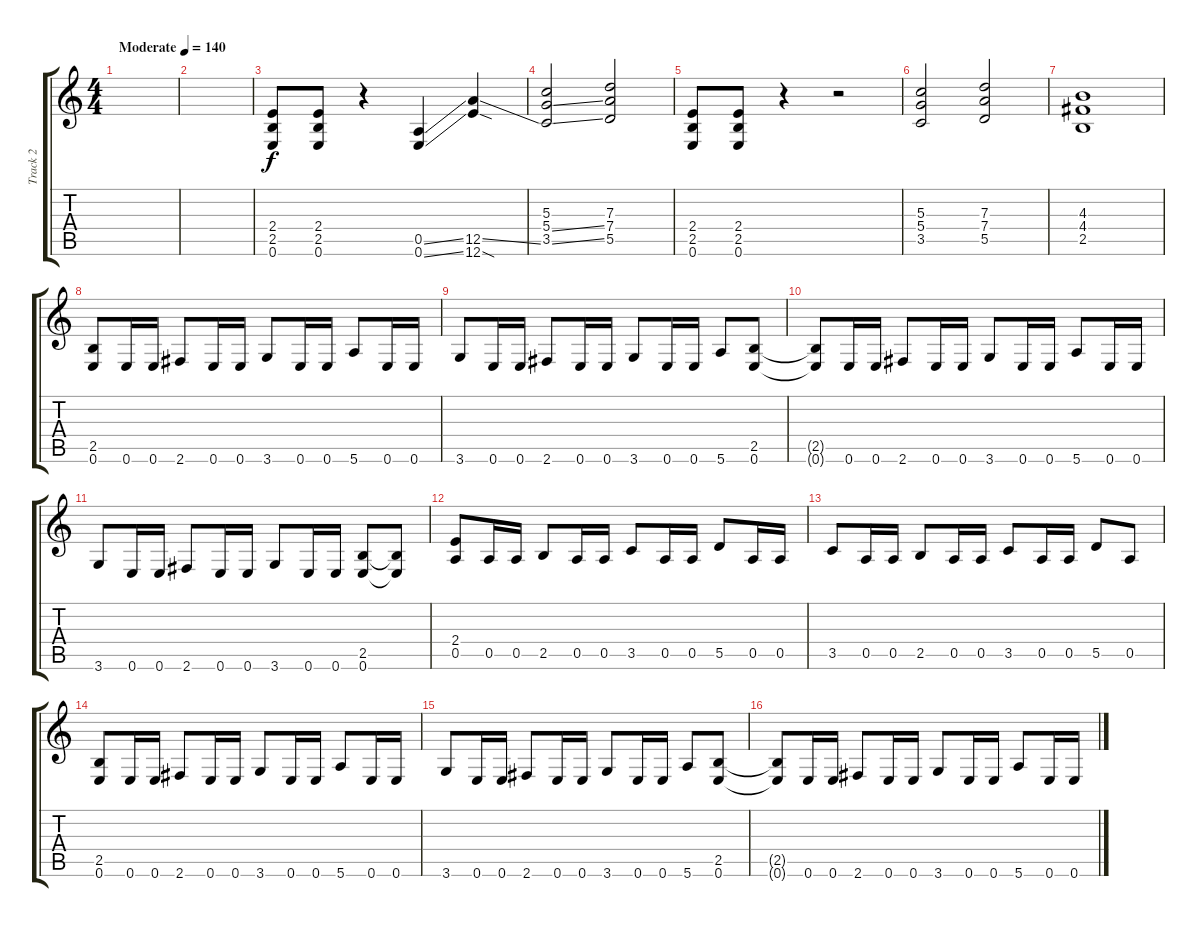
\track ("Track 2" "Track 2") {instrument distortionguitar}
\staff {score tabs}
\tuning (E4 B3 G3 D3 A2 E2) {hide}
\ts (4 4)
\tempo (140 "Moderate")
\clef g2
\ks c
|
|
(2.4 2.5 0.6).8 (2.4 2.5 0.6).8 r.4 (0.5{ss} 0.6{ss}).4 (12.5{ss} 12.6{sod}).4 |
(5.3 5.4{ss} 3.5{ss}).2 (7.3 7.4 5.5).2 |
(2.4 2.5 0.6).8 (2.4 2.5 0.6).8 r.4 r.2 |
(5.3 5.4 3.5).2 (7.3 7.4 5.5).2 |
(4.3 4.4 2.5).1 |
(2.5 0.6).8 0.6.16 0.6.16 2.6.8 0.6.16 0.6.16 3.6.8 0.6.16 0.6.16 5.6.8 0.6.16 0.6.16 |
3.6.8 0.6.16 0.6.16 2.6.8 0.6.16 0.6.16 3.6.8 0.6.16 0.6.16 5.6.8 (2.5 0.6).8 |
(2.5{t} 0.6{t}).8 0.6.16 0.6.16 2.6.8 0.6.16 0.6.16 3.6.8 0.6.16 0.6.16 5.6.8 0.6.16 0.6.16 |
3.6.8 0.6.16 0.6.16 2.6.8 0.6.16 0.6.16 3.6.8 0.6.16 0.6.16 (2.5 0.6).8 (2.5{t} 0.6{t}).8 |
(2.4 0.5).8 0.5.16 0.5.16 2.5.8 0.5.16 0.5.16 3.5.8 0.5.16 0.5.16 5.5.8 0.5.16 0.5.16 |
3.5.8 0.5.16 0.5.16 2.5.8 0.5.16 0.5.16 3.5.8 0.5.16 0.5.16 5.5.8 0.5.8 |
(2.5 0.6).8 0.6.16 0.6.16 2.6.8 0.6.16 0.6.16 3.6.8 0.6.16 0.6.16 5.6.8 0.6.16 0.6.16 |
3.6.8 0.6.16 0.6.16 2.6.8 0.6.16 0.6.16 3.6.8 0.6.16 0.6.16 5.6.8 (2.5 0.6).8 |
(2.5{t} 0.6{t}).8 0.6.16 0.6.16 2.6.8 0.6.16 0.6.16 3.6.8 0.6.16 0.6.16 5.6.8 0.6.16 0.6.16
